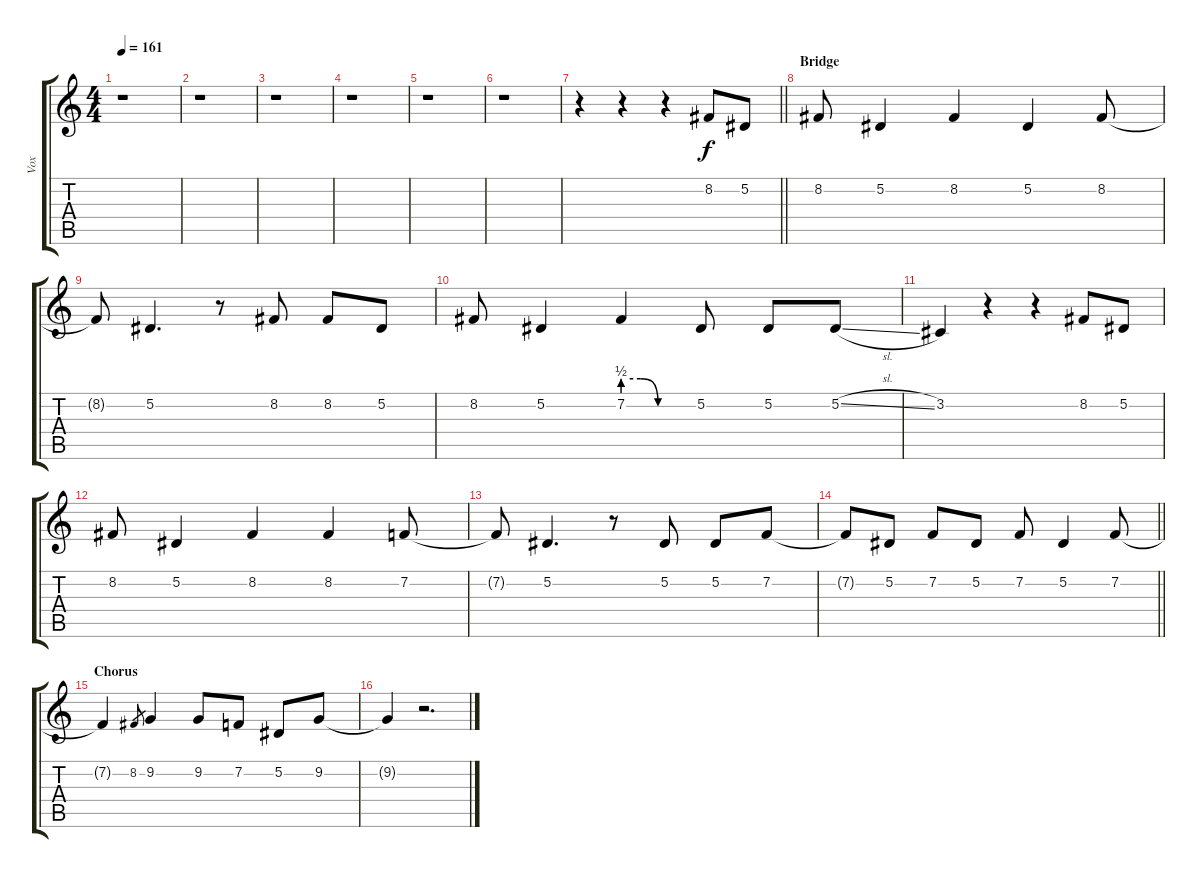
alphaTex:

\track ("Vox" "Vox") {instrument lead2sawtooth}
\staff {score tabs}
\tuning (Eb4 Bb3 Gb3 Db3 Ab2 Eb2) {hide}
\ts (4 4)
\tempo 161
\clef g2
\ks c
r.1{dy f} |
r.1 |
r.1 |
r.1 |
r.1 |
r.1 |
\barLineRight lightlight
r.4 r.4 r.4 8.2.8 5.2.8 |
\section ("" "Bridge")
8.2.8 5.2.4 8.2.4 5.2.4 8.2.8 |
8.2{t}.8 5.2.4{d} r.8 8.2.8 8.2.8 5.2.8 |
8.2.8 5.2.4 7.2{be (custom 0 2 15 2 30 0 60 0)}.4 5.2.8 5.2.8 5.2{sl}.8 |
3.2.4 r.4 r.4 8.2.8 5.2.8 |
8.2.8 5.2.4 8.2.4 8.2.4 7.2.8 |
7.2{t}.8 5.2.4{d} r.8 5.2.8 5.2.8 7.2.8 |
\barLineRight lightlight
7.2{t}.8 5.2.8 7.2.8 5.2.8 7.2.8 5.2.4 7.2.8 |
\section ("" "Chorus")
7.2{t}.4 8.2.8{gr} 9.2.4 9.2.8 7.2.8 5.2.8 9.2.8 |
9.2{t}.4 r.2{d}
